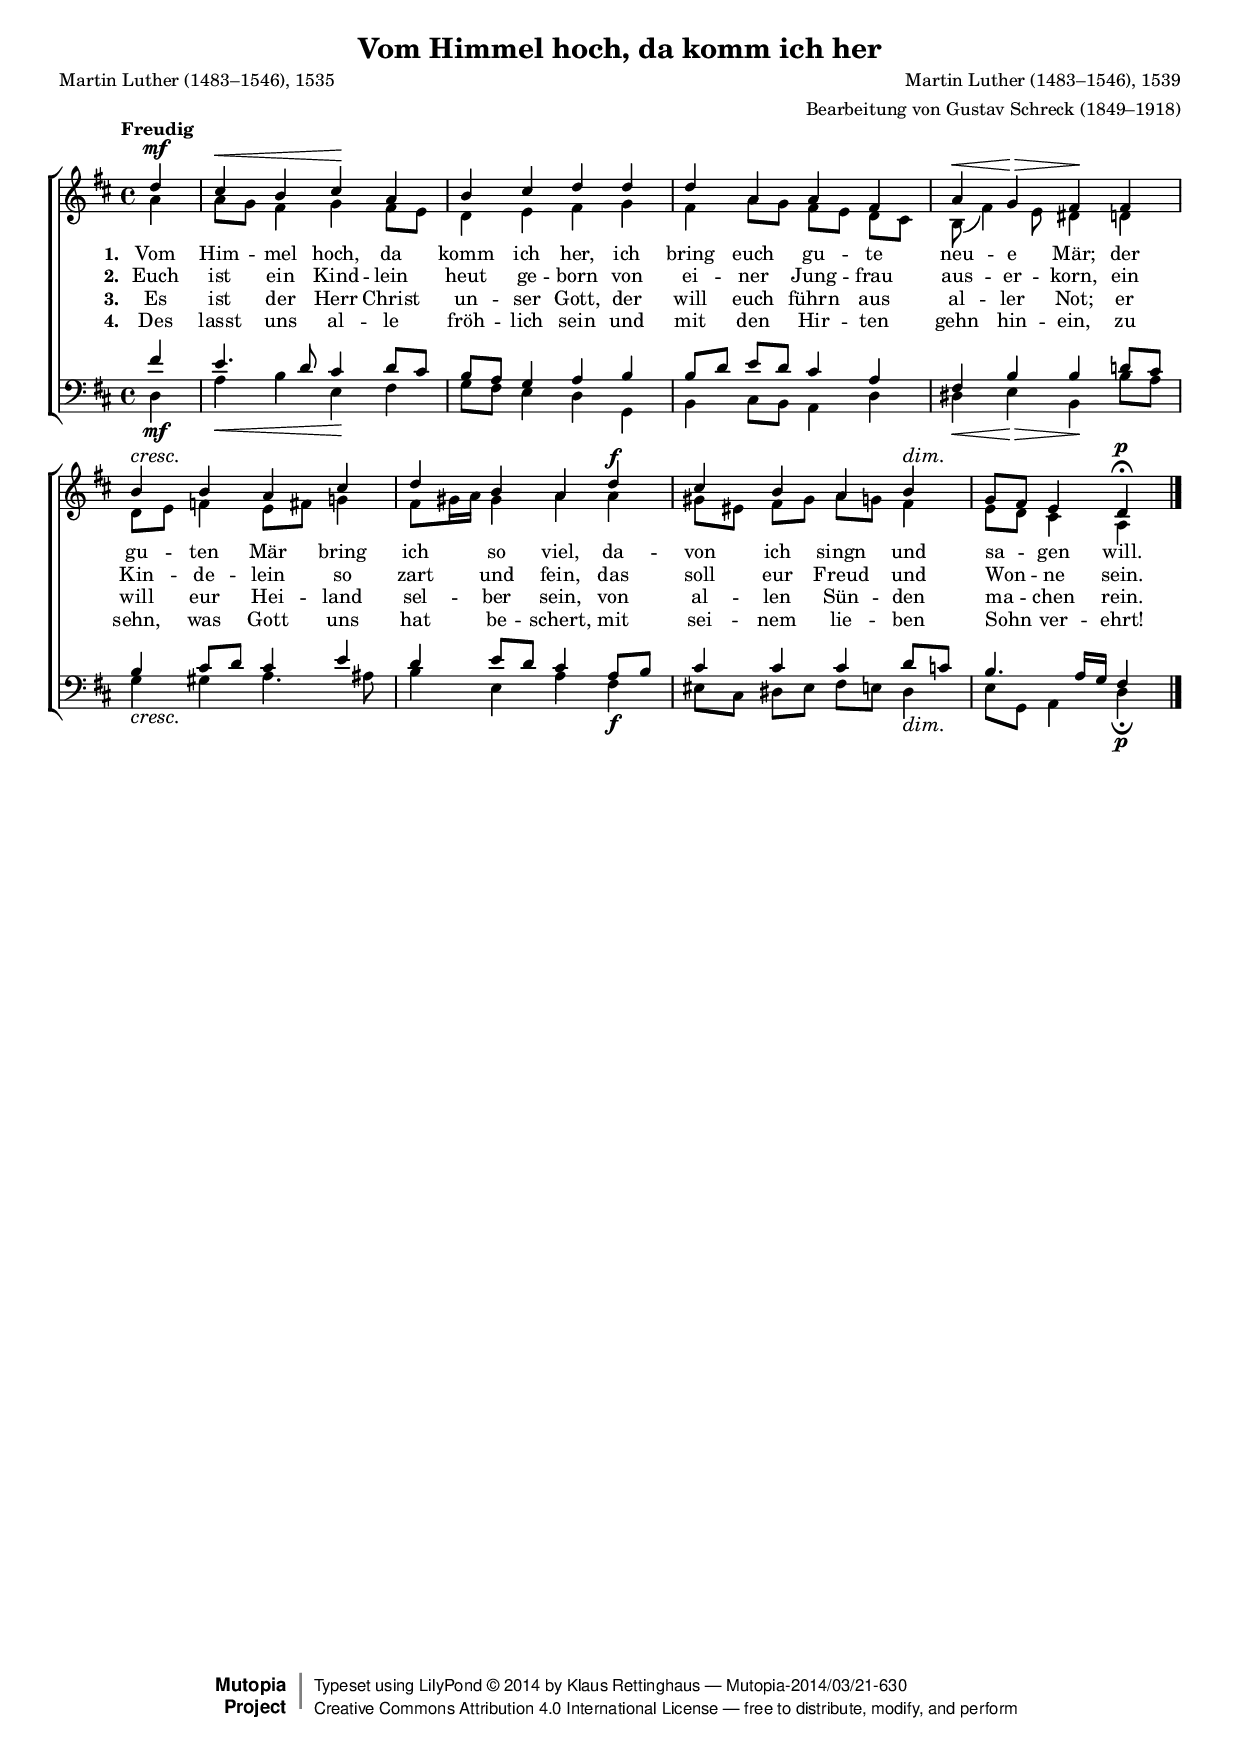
\include "deutsch.ly" 

#(set-global-staff-size 15.5) 

\version "2.18.0" 

global = { \key d \major \time 4/4 \tempo "Freudig" } 

SLutherHimmelB = \relative d'' { 
\partial 4 
d4\mf cis\< h cis\! a h cis d 
d d a a fis a\< g\> fis\! 
fis h\cresc h a cis 
d h a d\f 
cis h a h\dim 
g8[ fis] e4 d\p\fermata 
\bar "|." 
} 

ALutherHimmelB = \relative d'' { 
\partial 4 
a4 a8[ g] fis4 g fis8[ e] d4 e fis 
g fis a8[ g] fis[ e] d[ cis] h( fis'4) e8 dis4 
d d8[ e] f4 e8[ fis] g!4 fis8[ gis16 a] gis4 a 
a gis8[ eis] fis[ gis] a[ g] fis4 e8[ d] cis4 a 
\bar "|." 
} 

TLutherHimmelB = \relative d' { 
\partial 4 
fis4 e4. d8 cis4 d8[ cis] h[ a] g4 a 
h h8[ d] e[ d] cis4 a fis h h 
d!8[ cis] h4 cis8[ d] cis4 e d e8[ d] cis4 
a8[ h] cis4 cis cis d8[ c] h4. a16[ g] fis4 
\bar "|." 
} 

BLutherHimmelB = \relative d { 
\partial 4 
d4\mf a'\< h e,\! fis g8[ fis] e4 d 
g, h cis8[ h] a4 d dis\< e\> h\! 
h'8[ a] g4\cresc gis a4. ais8 
h4 e, a fis\f 
eis8[ cis] dis[ eis] fis[ e] dis4\dim 
e8[ g,] a4 d\p\fermata 
\bar "|." 
} 


LLHBA = \lyricmode { 
\set stanza = "1. " 
Vom Him -- mel hoch, da komm ich her, 
ich bring euch gu -- te neu -- e Mär; 
der gu -- ten Mär bring ich so viel, 
da -- von ich singn und sa -- gen will.
} 

LLHBB = \lyricmode { 
\set stanza = "2. " 
Euch ist ein Kind -- lein heut ge -- born 
von ei -- ner Jung -- frau aus -- er -- korn, 
ein Kin -- de -- lein so zart und fein, 
das soll eur Freud und Won -- ne sein. 
} 

LLHBC = \lyricmode { 
\set stanza = "3. " 
Es ist der Herr Christ un -- ser Gott, 
der will euch führn aus al -- ler Not; 
er will eur Hei -- land sel -- ber sein, 
von al -- len Sün -- den ma -- chen rein. 
} 

LLHBD = \lyricmode { 
\set stanza = "4. " 
Des lasst uns al -- le fröh -- lich sein 
und mit den Hir -- ten gehn hin -- ein, 
zu sehn, was Gott uns hat be -- schert, 
mit sei -- nem lie -- ben Sohn ver -- ehrt! 
} 

%--------------------

\header { 
 kaisernumber = "5b" 
 comment = "" 
 footnote = "" 
 
 title = "Vom Himmel hoch, da komm ich her" 
 subtitle = "" 
 composer = "Martin Luther (1483–1546), 1539" 
 opus = "" 
 piece = "" 
 arranger = "Bearbeitung von Gustav Schreck (1849–1918)" 
 poet = "Martin Luther (1483–1546), 1535" 
 
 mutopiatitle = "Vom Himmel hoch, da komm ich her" 
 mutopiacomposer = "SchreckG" 
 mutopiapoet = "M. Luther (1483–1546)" 
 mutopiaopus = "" 
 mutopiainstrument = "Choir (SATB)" 
 date = "1910s" 
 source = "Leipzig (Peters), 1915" 
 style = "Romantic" 
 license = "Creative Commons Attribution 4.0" 
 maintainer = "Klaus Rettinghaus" 
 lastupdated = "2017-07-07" 
 
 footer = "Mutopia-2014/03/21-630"
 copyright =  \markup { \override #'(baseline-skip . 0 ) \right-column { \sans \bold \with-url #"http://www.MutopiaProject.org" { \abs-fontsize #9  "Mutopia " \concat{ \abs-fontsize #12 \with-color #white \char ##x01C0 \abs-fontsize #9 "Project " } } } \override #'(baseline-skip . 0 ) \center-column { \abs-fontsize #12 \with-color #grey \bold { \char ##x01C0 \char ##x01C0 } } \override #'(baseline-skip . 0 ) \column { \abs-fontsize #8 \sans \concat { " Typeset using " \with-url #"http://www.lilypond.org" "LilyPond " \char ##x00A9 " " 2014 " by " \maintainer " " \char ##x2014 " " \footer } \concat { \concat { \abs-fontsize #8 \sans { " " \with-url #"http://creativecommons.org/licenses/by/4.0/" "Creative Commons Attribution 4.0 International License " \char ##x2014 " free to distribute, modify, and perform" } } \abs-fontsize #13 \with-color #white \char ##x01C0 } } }
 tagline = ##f
} 

\score { 
{ 
\context ChoirStaff 
	<< 
	\context Staff = women 
	<< 
	\set Staff.midiInstrument = "voice oohs" 
			\clef "G" 
			\context Voice = Sopran { \voiceOne 
				<< 
				\autoBeamOff 
				\dynamicUp 
				{ \global \SLutherHimmelB } 
				>> } 
			\context Voice = Alt { \voiceTwo 
 				<< 
				\autoBeamOff 
				{ \global \ALutherHimmelB } 
				>> } 
			>> 
	\context Lyrics = verseone 
	\context Lyrics = versetwo 
	\context Lyrics = versethree 
	\context Lyrics = versefour 
	\context Staff = men 
	<< 
	\set Staff.midiInstrument = "voice oohs" 
			\clef "F" 
			\context Voice = Tenor { \voiceOne 
				<< 
				\autoBeamOff 
				{ \global \TLutherHimmelB } 
				>> } 
			\context Voice = Bass { \voiceTwo 
				<< 
				\autoBeamOff 
				\dynamicDown 
				{ \global \BLutherHimmelB } 
				>> } 
		>> 
	\context Lyrics = verseone \lyricsto Sopran \LLHBA 
	\context Lyrics = versetwo \lyricsto Sopran \LLHBB 
	\context Lyrics = versethree \lyricsto Sopran \LLHBC 
	\context Lyrics = versefour \lyricsto Sopran \LLHBD 
	>> 
}

\layout {
indent = 0.0\cm
\context {\Score 
\remove "Bar_number_engraver"
\override DynamicTextSpanner.style = #'none 
\override BreathingSign.text = #(make-musicglyph-markup "scripts.rvarcomma") 
}
}

\midi {
\tempo 4=72
}

}
